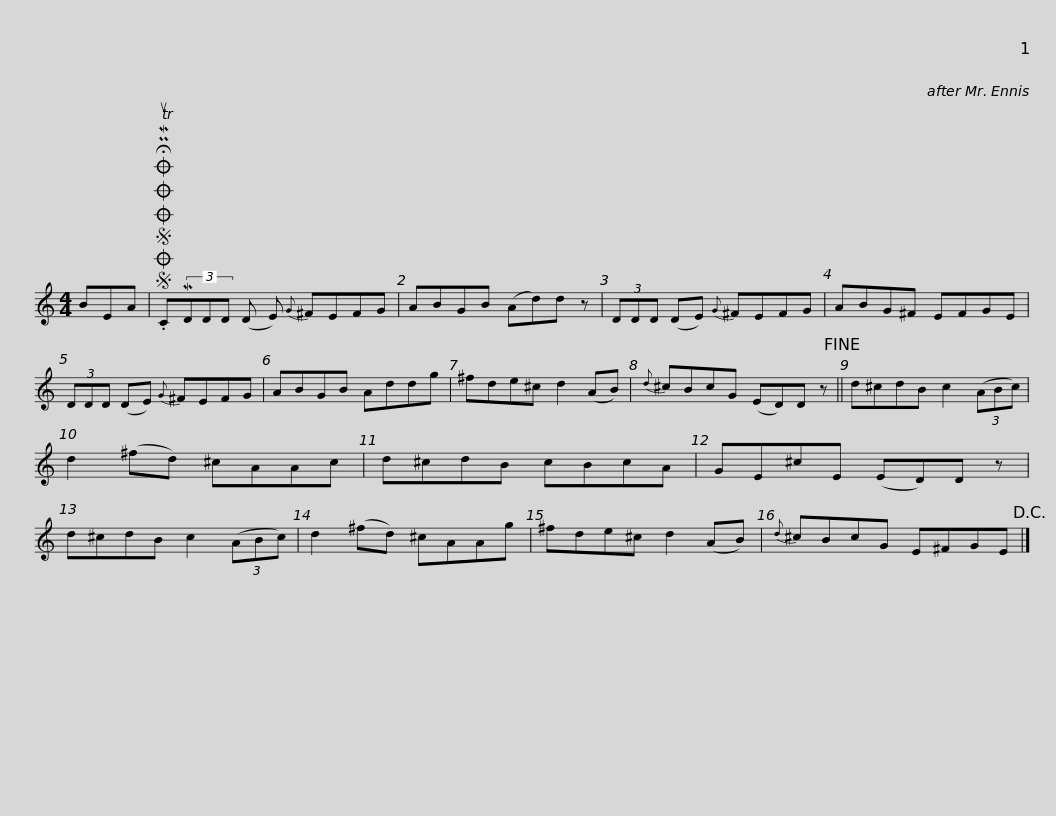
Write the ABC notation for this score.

X:1
L:1/8
M:4/4
I:linebreak $
K:C
V:1 treble
V:1
 BEA |SOSOOO .!fermata!PMTuC(3MDDD (D E){G} ^FEFG | ABGB (Ad)d z | (3DDD (DE){G} ^FEFG | ABG^F EFGE |$ %5
 (3DDD (DE){G} ^FEFG | ABGB Addg | ^fde^c d2 (AB) |{d} ^cBcG (ED)D z!fine! || d^cdB c2 (3(ABc) |$ %10
 d2 (^fd) ^cAAc | d^cdB cBcA | GE^cE (ED)D z | d^cdB c2 (3(ABc) | d2 (^fd) ^cAAg | %15
 ^fde^c d2 (AB) |${d} ^cBcG E^FGE!D.C.! |] %17
